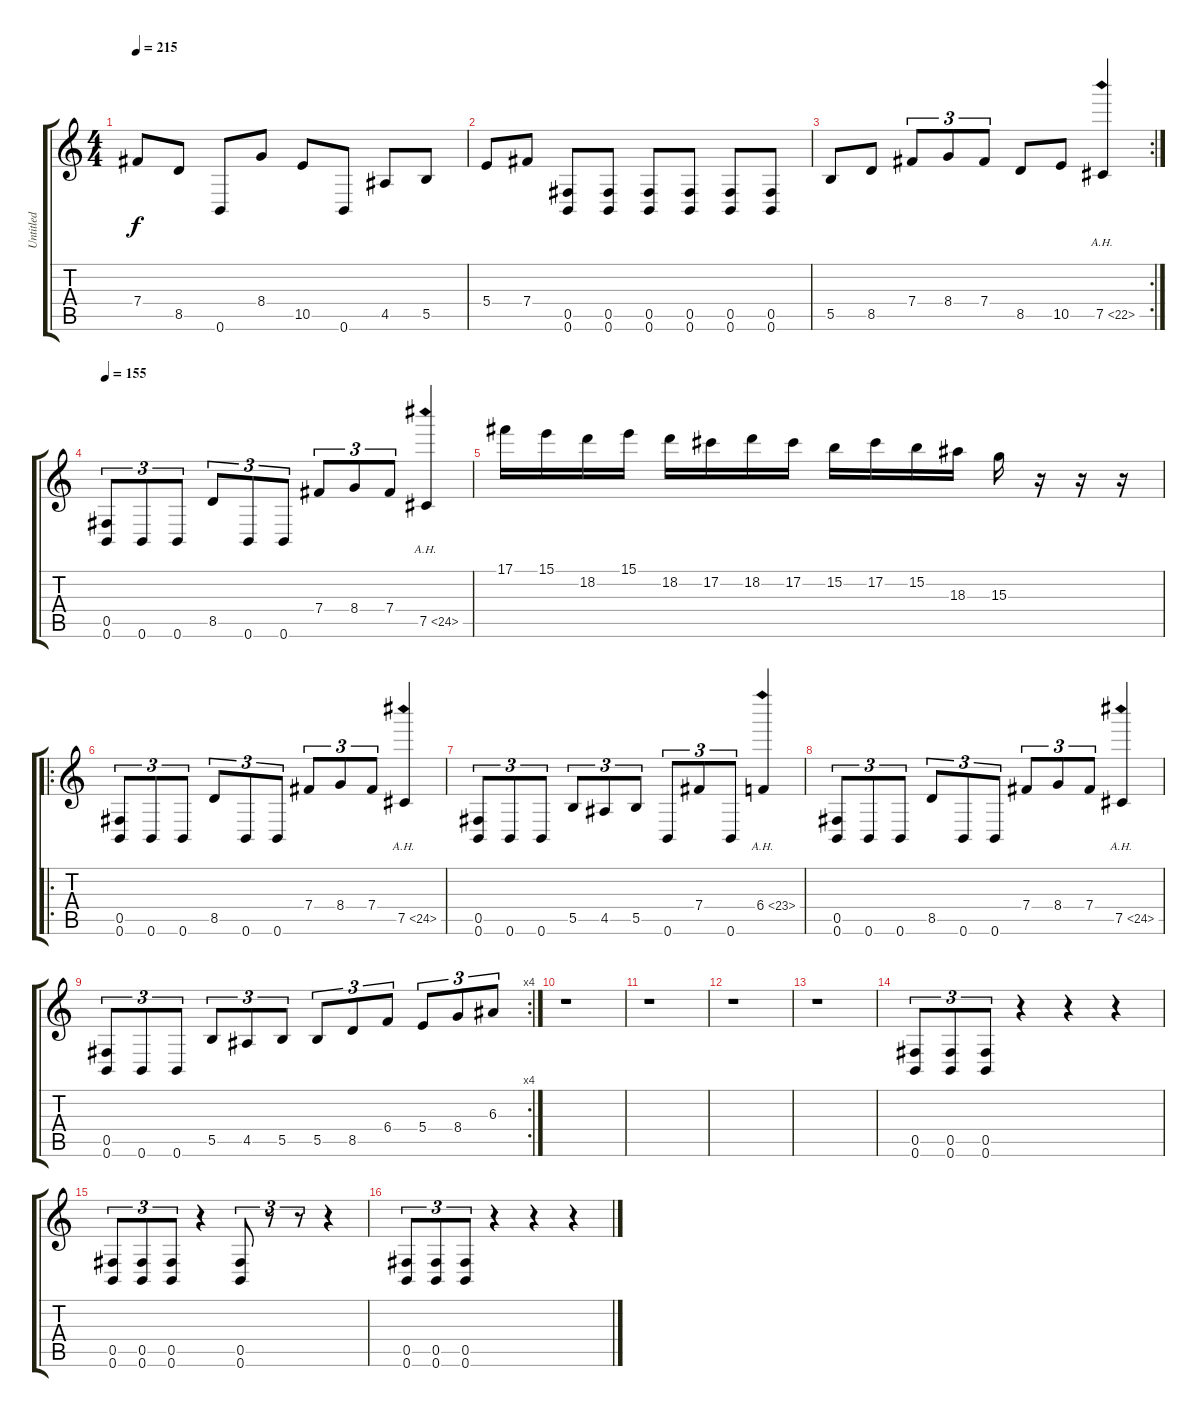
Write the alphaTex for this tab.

\track ("Untitled" "Untitled") {instrument distortionguitar}
\staff {score tabs}
\tuning (Db4 Ab3 E3 B2 Gb2 B1) {hide}
\ts (4 4)
\tempo 215
\clef g2
\ks c
7.4.8{dy f} 8.5.8 0.6.8 8.4.8 10.5.8 0.6.8 4.5.8 5.5.8 |
5.4.8 7.4.8 (0.5 0.6).8 (0.5 0.6).8 (0.5 0.6).8 (0.5 0.6).8 (0.5 0.6).8 (0.5 0.6).8 |
\rc 2
5.5.8 8.5.8 7.4.8{tu (3 2)} 8.4.8{tu (3 2)} 7.4.8{tu (3 2)} 8.5.8 10.5.8 7.5{ah 15}.4 |
\tempo 155
(0.5 0.6).8{tu (3 2)} 0.6.8{tu (3 2)} 0.6.8{tu (3 2)} 8.5.8{tu (3 2)} 0.6.8{tu (3 2)} 0.6.8{tu (3 2)} 7.4.8{tu (3 2)} 8.4.8{tu (3 2)} 7.4.8{tu (3 2)} 7.5{ah 17}.4 |
17.1.16 15.1.16 18.2.16 15.1.16 18.2.16 17.2.16 18.2.16 17.2.16 15.2.16 17.2.16 15.2.16 18.3.16 15.3.16 r.16 r.16 r.16 |
\ro
(0.5 0.6).8{tu (3 2)} 0.6.8{tu (3 2)} 0.6.8{tu (3 2)} 8.5.8{tu (3 2)} 0.6.8{tu (3 2)} 0.6.8{tu (3 2)} 7.4.8{tu (3 2)} 8.4.8{tu (3 2)} 7.4.8{tu (3 2)} 7.5{ah 17}.4 |
(0.5 0.6).8{tu (3 2)} 0.6.8{tu (3 2)} 0.6.8{tu (3 2)} 5.5.8{tu (3 2)} 4.5.8{tu (3 2)} 5.5.8{tu (3 2)} 0.6.8{tu (3 2)} 7.4.8{tu (3 2)} 0.6.8{tu (3 2)} 6.4{ah 17}.4 |
(0.5 0.6).8{tu (3 2)} 0.6.8{tu (3 2)} 0.6.8{tu (3 2)} 8.5.8{tu (3 2)} 0.6.8{tu (3 2)} 0.6.8{tu (3 2)} 7.4.8{tu (3 2)} 8.4.8{tu (3 2)} 7.4.8{tu (3 2)} 7.5{ah 17}.4 |
\rc 4
(0.5 0.6).8{tu (3 2)} 0.6.8{tu (3 2)} 0.6.8{tu (3 2)} 5.5.8{tu (3 2)} 4.5.8{tu (3 2)} 5.5.8{tu (3 2)} 5.5.8{tu (3 2)} 8.5.8{tu (3 2)} 6.4.8{tu (3 2)} 5.4.8{tu (3 2)} 8.4.8{tu (3 2)} 6.3.8{tu (3 2)} |
r.1 |
r.1 |
r.1 |
r.1 |
(0.5 0.6).8{tu (3 2)} (0.5 0.6).8{tu (3 2)} (0.5 0.6).8{tu (3 2)} r.4 r.4 r.4 |
(0.5 0.6).8{tu (3 2)} (0.5 0.6).8{tu (3 2)} (0.5 0.6).8{tu (3 2)} r.4 (0.5 0.6).8{tu (3 2)} r.8{tu (3 2)} r.8{tu (3 2)} r.4 |
(0.5 0.6).8{tu (3 2)} (0.5 0.6).8{tu (3 2)} (0.5 0.6).8{tu (3 2)} r.4 r.4 r.4
